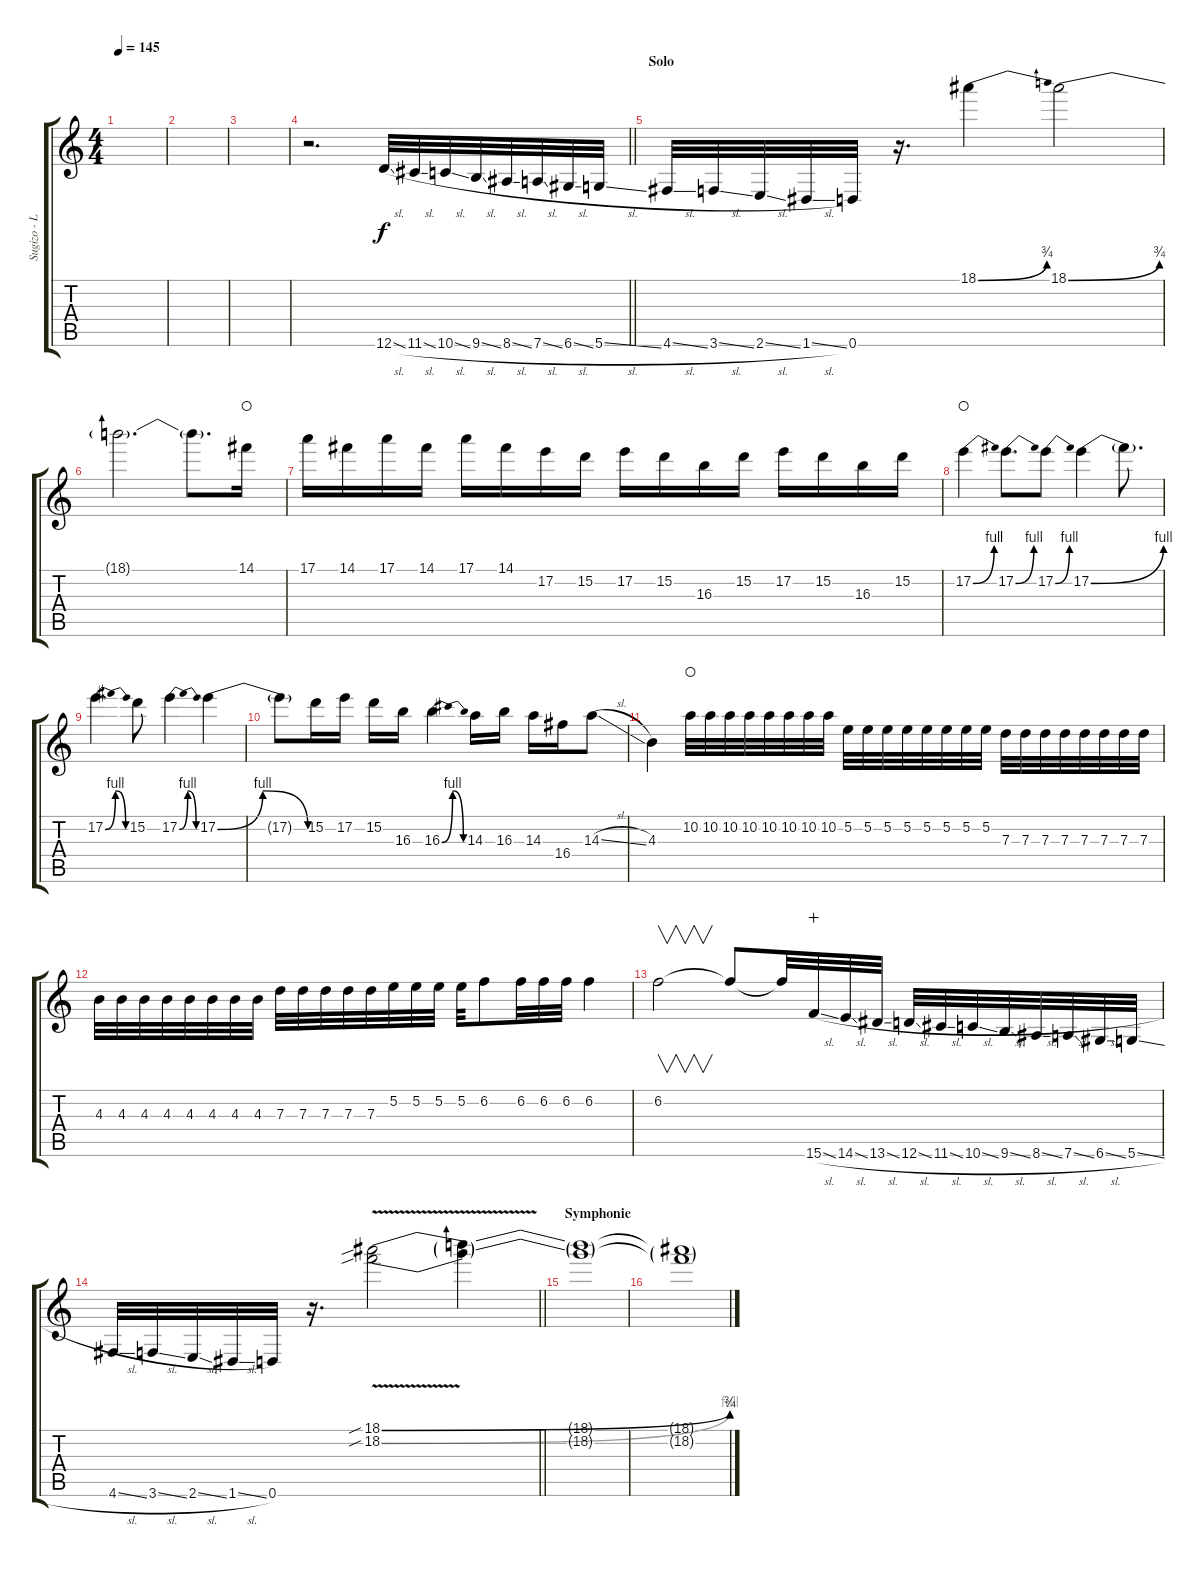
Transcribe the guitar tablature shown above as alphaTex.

\track ("Sugizo - Lead" "Sugizo - L") {instrument overdrivenguitar}
\staff {score tabs}
\tuning (E4 B3 G3 D3 A2 D2) {hide}
\ts (4 4)
\tempo 145
\clef g2
\ks c
|
|
|
\barLineRight lightlight
r.2{d} 12.6{sl}.32 11.6{sl}.32 10.6{sl}.32 9.6{sl}.32 8.6{sl}.32 7.6{sl}.32 6.6{sl}.32 5.6{sl}.32 |
\section ("" "Solo")
4.6{sl}.32 3.6{sl}.32 2.6{sl}.32 1.6{sl}.32 0.6.32 r.16{d} 18.1{be (bend 0 0 60 3)}.4 18.1{be (bend 0 0 60 3)}.2 |
18.1{t}.2{d} 18.1{t}.8{d} 14.1.16{waho} |
17.1.16 14.1.16 17.1.16 14.1.16 17.1.16 14.1.16 17.2.16 15.2.16 17.2.16 15.2.16 16.3.16 15.2.16 17.2.16 15.2.16 16.3.16 15.2.16 |
17.2{be (bend 0 0 60 4)}.4{waho} 17.2{be (bend 0 0 60 4)}.8{d} 17.2{be (bend 0 0 60 4)}.8 17.2{be (bend 0 0 60 4)}.4 17.2{t}.8{d} |
17.2{be (bendrelease 0 0 20 4 30 4 60 0)}.4{d} 15.2.8 17.2{be (bendrelease 0 0 20 4 30 4 60 0)}.4 17.2{be (bendrelease 0 0 20 4 30 4 60 0)}.4 |
17.2{t}.8 15.2.16 17.2.16 15.2.16 16.3.16 16.3{be (bendrelease 0 0 20 4 30 4 60 0)}.4 14.3.16 16.3.16 14.3.16 16.4.16 14.3{sl}.8 |
4.3.4 10.2.32{waho} 10.2.32 10.2.32 10.2.32 10.2.32 10.2.32 10.2.32 10.2.32 5.2.32 5.2.32 5.2.32 5.2.32 5.2.32 5.2.32 5.2.32 5.2.32 7.3.32 7.3.32 7.3.32 7.3.32 7.3.32 7.3.32 7.3.32 7.3.32 |
4.3.32 4.3.32 4.3.32 4.3.32 4.3.32 4.3.32 4.3.32 4.3.32 7.3.32 7.3.32 7.3.32 7.3.32 7.3.32 5.2.32 5.2.32 5.2.32 5.2.32 6.2.8 6.2.32 6.2.32 6.2.32 6.2.4 |
6.2.2{v} 6.2{t}.8 6.2{t}.32 15.6{sl}.32{wahc} 14.6{sl}.32 13.6{sl}.32 12.6{sl}.32 11.6{sl}.32 10.6{sl}.32 9.6{sl}.32 8.6{sl}.32 7.6{sl}.32 6.6{sl}.32 5.6{sl}.32 |
\barLineRight lightlight
4.6{sl}.32 3.6{sl}.32 2.6{sl}.32 1.6{sl}.32 0.6.32 r.16{d} (18.1{be (bend 0 0 60 3) v sib} 18.2{be (bend 0 0 60 4) sib}).2 (18.1{t} 18.2{t}).4 |
\section ("" "Symphonie")
(18.1{t} 18.2{t}).1 |
(18.1{t} 18.2{t}).1
